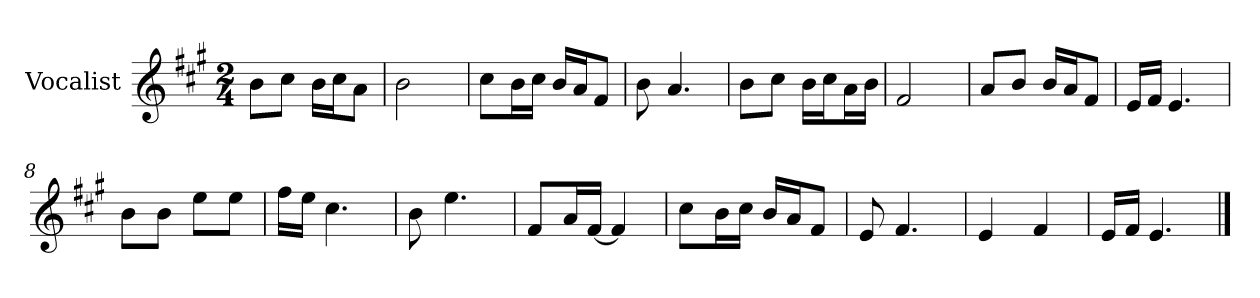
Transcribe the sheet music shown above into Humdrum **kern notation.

**kern
*part1
*staff1
*I"Vocalist
*k[f#c#g#]
*A:
*M2/4
=
8bL
8cc#J
16bLL
16cc#J
8aJ
=1
2b
=2
8cc#L
16bL
16cc#JJ
16bLL
16aJ
8f#J
=3
8b
4.a
=4
8bL
8cc#J
16bLL
16cc#J
16aL
16bJJ
=5
2f#
=6
8aL
8bJ
16bLL
16aJ
8f#J
=7
16eLL
16f#JJ
4.e
=8
8bL
8bJ
8eeL
8eeJ
=9
16ff#LL
16eeJJ
4.cc#
=10
8b
4.ee
=11
8f#L
16aL
[16f#JJ
4f#]
=12
8cc#L
16bL
16cc#JJ
16bLL
16aJ
8f#J
=13
8e
4.f#
=14
4e
4f#
=15
16eLL
16f#JJ
4.e
==
*-
